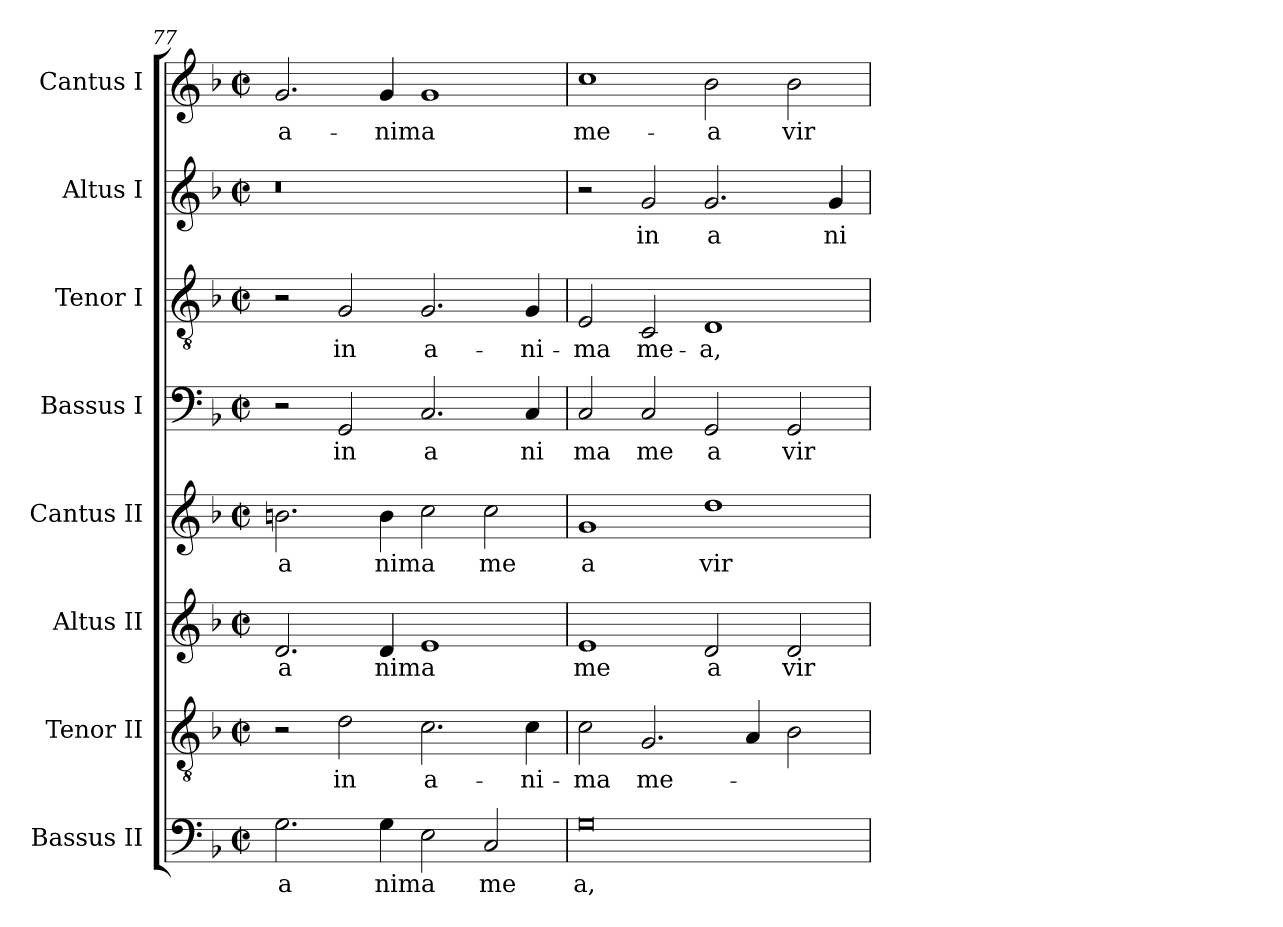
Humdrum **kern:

**kern	**text	**kern	**text	**kern	**text	**kern	**text	**kern	**text	**kern	**text	**kern	**text	**kern	**text
*part8	*part8	*part7	*part7	*part6	*part6	*part5	*part5	*part4	*part4	*part3	*part3	*part2	*part2	*part1	*part1
*staff8	*staff8	*staff7	*staff7	*staff6	*staff6	*staff5	*staff5	*staff4	*staff4	*staff3	*staff3	*staff2	*staff2	*staff1	*staff1
*I"Bassus II	*	*I"Tenor II	*	*I"Altus II	*	*I"Cantus II	*	*I"Bassus I	*	*I"Tenor I	*	*I"Altus I	*	*I"Cantus I	*
*clefF4	*	*clefGv2	*	*clefG2	*	*clefG2	*	*clefF4	*	*clefGv2	*	*clefG2	*	*clefG2	*
*k[b-]	*	*k[b-]	*	*k[b-]	*	*k[b-]	*	*k[b-]	*	*k[b-]	*	*k[b-]	*	*k[b-]	*
*F:	*	*F:	*	*F:	*	*F:	*	*F:	*	*F:	*	*F:	*	*F:	*
*M2/2	*	*M2/2	*	*M2/2	*	*M2/2	*	*M2/2	*	*M2/2	*	*M2/2	*	*M2/2	*
*met(c|)	*	*met(c|)	*	*met(c|)	*	*met(c|)	*	*met(c|)	*	*met(c|)	*	*met(c|)	*	*met(c|)	*
=77	=77	=77	=77	=77	=77	=77	=77	=77	=77	=77	=77	=77	=77	=77	=77
!	!LO:LY:b:cj	!	!	!	!LO:LY:b:cj	!	!LO:LY:b:cj	!	!	!	!	!	!	!	!LO:LY:b:cj
2.G\	a	2r	.	2.d/	a	2.bn\	a	2r	.	2r	.	0r	.	2.g/	a-
!	!	!	!LO:LY:b:cj	!	!	!	!	!	!LO:LY:b:cj	!	!LO:LY:b:cj	!	!	!	!
.	.	2d\	in	.	.	.	.	2GG/	in	2G/	in	.	.	.	.
!	!LO:LY:b	!	!	!	!LO:LY:b	!	!LO:LY:b	!	!	!	!	!	!	!	!LO:LY:b
4G\	nima	.	.	4d/	nima	4b\	nima	.	.	.	.	.	.	4g/	-nima
!	!	!	!LO:LY:b:cj	!	!	!	!	!	!LO:LY:b:cj	!	!LO:LY:b:cj	!	!	!	!
2E\	.	2.c\	a-	1e	.	2cc\	.	2.C/	a	2.G/	a-	.	.	1g	.
!	!LO:LY:b:cj	!	!	!	!	!	!LO:LY:b:cj	!	!	!	!	!	!	!	!
2C/	me	.	.	.	.	2cc\	me	.	.	.	.	.	.	.	.
!	!	!	!LO:LY:b:cj	!	!	!	!	!	!LO:LY:b:cj	!	!LO:LY:b:cj	!	!	!	!
.	.	4c\	-ni-	.	.	.	.	4C/	ni	4G/	-ni-	.	.	.	.
=78	=78	=78	=78	=78	=78	=78	=78	=78	=78	=78	=78	=78	=78	=78	=78
!	!LO:LY:b:cj	!	!LO:LY:b:cj	!	!LO:LY:b:cj	!	!LO:LY:b:cj	!	!LO:LY:b:cj	!	!LO:LY:b:cj	!	!	!	!LO:LY:b:cj
0G	a,	2c\	-ma	1e	me	1g	a	2C/	ma	2E/	-ma	2r	.	1cc	me-
!	!	!	!LO:LY:b	!	!	!	!	!	!LO:LY:b:cj	!	!LO:LY:b:cj	!	!LO:LY:b:cj	!	!
.	.	2.G/	me-	.	.	.	.	2C/	me	2C/	me-	2g/	in	.	.
!	!	!	!	!	!LO:LY:b:cj	!	!LO:LY:b:cj	!	!LO:LY:b:cj	!	!LO:LY:b:cj	!	!LO:LY:b:cj	!	!LO:LY:b:cj
.	.	.	.	2d/	a	1dd	vir	2GG/	a	1D	-a,	2.g/	a	2b-\	-a
.	.	4A/	.	.	.	.	.	.	.	.	.	.	.	.	.
!	!	!	!	!	!LO:LY:b:cj	!	!	!	!LO:LY:b:cj	!	!	!	!	!	!LO:LY:b:cj
.	.	2B-\	.	2d/	vir	.	.	2GG/	vir	.	.	.	.	2b-\	vir-
!	!	!	!	!	!	!	!	!	!	!	!	!	!LO:LY:b:cj	!	!
.	.	.	.	.	.	.	.	.	.	.	.	4g/	ni	.	.
=	=	=	=	=	=	=	=	=	=	=	=	=	=	=	=
*-	*-	*-	*-	*-	*-	*-	*-	*-	*-	*-	*-	*-	*-	*-	*-
